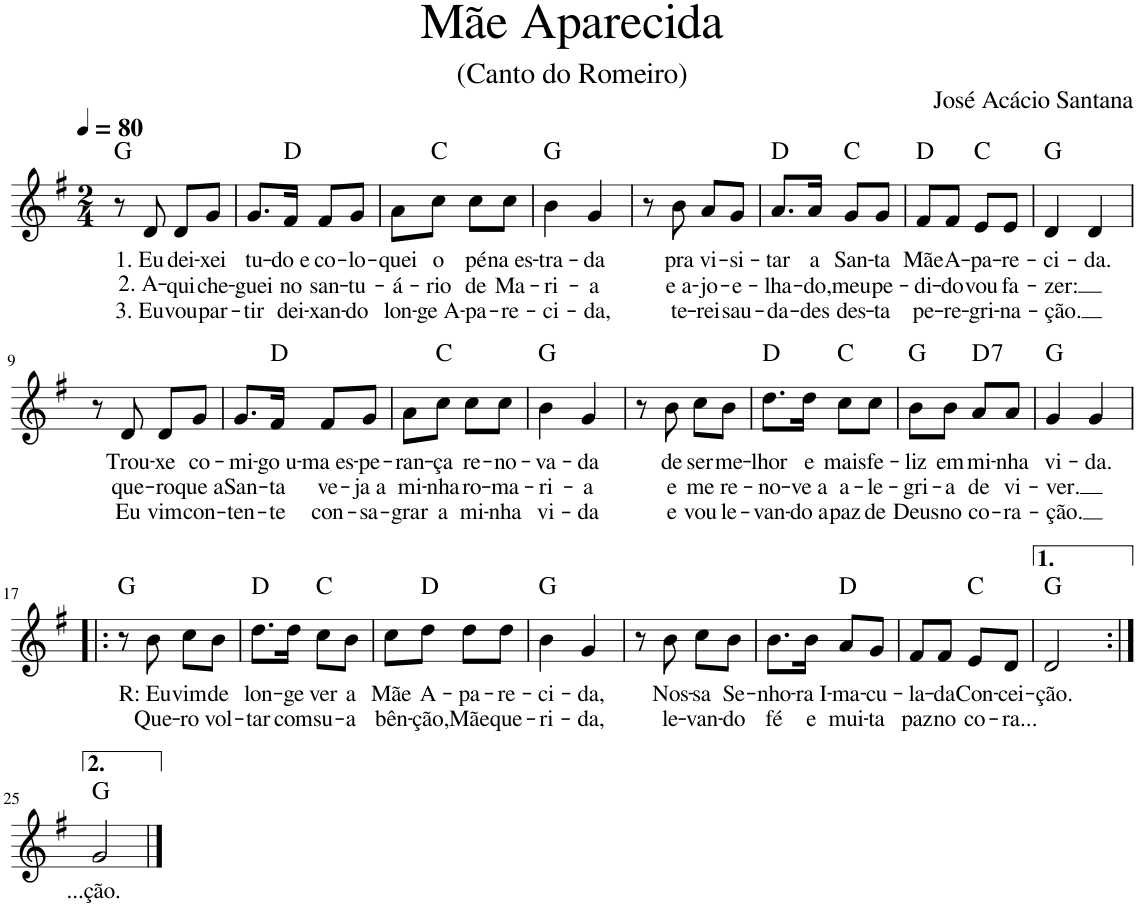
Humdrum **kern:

**kern	**text	**text	**text	**harte
*part1	*part1	*part1	*part1	*part1
*staff1	*staff1	*staff1	*staff1	*
*I"Voz	*	*	*	*
*I'Vo.	*	*	*	*
*clefG2	*	*	*	*
*k[f#]	*	*	*	*
*M2/4	*	*	*	*
*MM80	*	*	*	*
=1	=1	=1	=1	=1
8r	.	.	.	G:maj
!	!LO:LY:b	!LO:LY:b	!LO:LY:b	!
8d/	1. Eu	2. A-	3. Eu	.
!	!LO:LY:b	!LO:LY:b	!LO:LY:b	!
8d/L	dei-	-qui	vou	.
!	!LO:LY:b	!LO:LY:b	!LO:LY:b	!
8g/J	-xei	che-	par-	.
=2	=2	=2	=2	=2
!	!LO:LY:b	!LO:LY:b	!LO:LY:b	!
8.g/L	tu-	-guei	-tir	.
!	!LO:LY:b	!LO:LY:b	!LO:LY:b	!
16f#/Jk	-do e	no	dei-	D:maj
!	!LO:LY:b	!LO:LY:b	!LO:LY:b	!
8f#/L	co-	san-	-xan-	.
!	!LO:LY:b	!LO:LY:b	!LO:LY:b	!
8g/J	-lo-	-tu-	-do	.
=3	=3	=3	=3	=3
!	!LO:LY:b	!LO:LY:b	!LO:LY:b	!
8a\L	-quei	-á-	lon-	.
!	!LO:LY:b	!LO:LY:b	!LO:LY:b	!
8cc\J	o	-rio	-ge A-	C:maj
!	!LO:LY:b	!LO:LY:b	!LO:LY:b	!
8cc\L	pé	de	-pa-	.
!	!LO:LY:b	!LO:LY:b	!LO:LY:b	!
8cc\J	na es-	Ma-	-re-	.
=4	=4	=4	=4	=4
!	!LO:LY:b	!LO:LY:b	!LO:LY:b	!
4b\	-tra-	-ri-	-ci-	G:maj
!	!LO:LY:b	!LO:LY:b	!LO:LY:b	!
4g/	-da	-a	-da,	.
=5	=5	=5	=5	=5
8r	.	.	.	.
!	!LO:LY:b	!LO:LY:b	!LO:LY:b	!
8b\	pra	e a-	te-	.
!	!LO:LY:b	!LO:LY:b	!LO:LY:b	!
8a/L	vi-	-jo-	-rei	.
!	!LO:LY:b	!LO:LY:b	!LO:LY:b	!
8g/J	-si-	-e-	sau-	.
=6	=6	=6	=6	=6
!	!LO:LY:b	!LO:LY:b	!LO:LY:b	!
8.a/L	-tar	-lha-	-da-	D:maj
!	!LO:LY:b	!LO:LY:b	!LO:LY:b	!
16a/Jk	a	-do,	-des	.
!	!LO:LY:b	!LO:LY:b	!LO:LY:b	!
8g/L	San-	meu	des-	C:maj
!	!LO:LY:b	!LO:LY:b	!LO:LY:b	!
8g/J	-ta	pe-	-ta	.
=7	=7	=7	=7	=7
!	!LO:LY:b	!LO:LY:b	!LO:LY:b	!
8f#/L	Mãe	-di-	pe-	D:maj
!	!LO:LY:b	!LO:LY:b	!LO:LY:b	!
8f#/J	A-	-do	-re-	.
!	!LO:LY:b	!LO:LY:b	!LO:LY:b	!
8e/L	-pa-	vou	-gri-	C:maj
!	!LO:LY:b	!LO:LY:b	!LO:LY:b	!
8e/J	-re-	fa-	-na-	.
=8	=8	=8	=8	=8
!	!LO:LY:b	!LO:LY:b	!LO:LY:b	!
4d/	-ci-	-zer:	-ção.	G:maj
!	!LO:LY:b	!	!	!
4d/	-da.	.	.	.
!!LO:LB:g=z
=9	=9	=9	=9	=9
8r	.	.	.	.
!	!LO:LY:b	!LO:LY:b	!LO:LY:b	!
8d/	Trou-	que-	Eu	.
!	!LO:LY:b	!LO:LY:b	!LO:LY:b	!
8d/L	-xe	-ro	vim	.
!	!LO:LY:b	!LO:LY:b	!LO:LY:b	!
8g/J	co-	que a	con-	.
=10	=10	=10	=10	=10
!	!LO:LY:b	!LO:LY:b	!LO:LY:b	!
8.g/L	-mi-	San-	-ten-	.
!	!LO:LY:b	!LO:LY:b	!LO:LY:b	!
16f#/Jk	-go u-	-ta	-te	D:maj
!	!LO:LY:b	!LO:LY:b	!LO:LY:b	!
8f#/L	-ma es-	ve-	con-	.
!	!LO:LY:b	!LO:LY:b	!LO:LY:b	!
8g/J	-pe-	-ja a	-sa-	.
=11	=11	=11	=11	=11
!	!LO:LY:b	!LO:LY:b	!LO:LY:b	!
8a\L	-ran-	mi-	-grar	.
!	!LO:LY:b	!LO:LY:b	!LO:LY:b	!
8cc\J	-ça	-nha	a	C:maj
!	!LO:LY:b	!LO:LY:b	!LO:LY:b	!
8cc\L	re-	ro-	mi-	.
!	!LO:LY:b	!LO:LY:b	!LO:LY:b	!
8cc\J	-no-	-ma-	-nha	.
=12	=12	=12	=12	=12
!	!LO:LY:b	!LO:LY:b	!LO:LY:b	!
4b\	-va-	-ri-	vi-	G:maj
!	!LO:LY:b	!LO:LY:b	!LO:LY:b	!
4g/	-da	-a	-da	.
=13	=13	=13	=13	=13
8r	.	.	.	.
!	!LO:LY:b	!LO:LY:b	!LO:LY:b	!
8b\	de	e	e	.
!	!LO:LY:b	!LO:LY:b	!LO:LY:b	!
8cc\L	ser	me	vou	.
!	!LO:LY:b	!LO:LY:b	!LO:LY:b	!
8b\J	me-	re-	le-	.
=14	=14	=14	=14	=14
!	!LO:LY:b	!LO:LY:b	!LO:LY:b	!
8.dd\L	-lhor	-no-	-van-	D:maj
!	!LO:LY:b	!LO:LY:b	!LO:LY:b	!
16dd\Jk	e	-ve a	-do a	.
!	!LO:LY:b	!LO:LY:b	!LO:LY:b	!
8cc\L	mais	a-	paz	C:maj
!	!LO:LY:b	!LO:LY:b	!LO:LY:b	!
8cc\J	fe-	-le-	de	.
=15	=15	=15	=15	=15
!	!LO:LY:b	!LO:LY:b	!LO:LY:b	!
8b\L	-liz	-gri-	Deus	G:maj
!	!LO:LY:b	!LO:LY:b	!LO:LY:b	!
8b\J	em	-a	no	.
!	!LO:LY:b	!LO:LY:b	!LO:LY:b	!LO:H:kt=7
8a/L	mi-	de	co-	D:7
!	!LO:LY:b	!LO:LY:b	!LO:LY:b	!
8a/J	-nha	vi-	-ra-	.
=16	=16	=16	=16	=16
!	!LO:LY:b	!LO:LY:b	!LO:LY:b	!
4g/	vi-	-ver.	-ção.	G:maj
!	!LO:LY:b	!	!	!
4g/	-da.	.	.	.
!!LO:LB:g=z
=17!|:	=17!|:	=17!|:	=17!|:	=17!|:
8r	.	.	.	G:maj
!	!LO:LY:b	!LO:LY:b	!	!
8b\	R: Eu	Que-	.	.
!	!LO:LY:b	!LO:LY:b	!	!
8cc\L	vim	-ro	.	.
!	!LO:LY:b	!LO:LY:b	!	!
8b\J	de	vol-	.	.
=18	=18	=18	=18	=18
!	!LO:LY:b	!LO:LY:b	!	!
8.dd\L	lon-	-tar	.	D:maj
!	!LO:LY:b	!LO:LY:b	!	!
16dd\Jk	-ge	com	.	.
!	!LO:LY:b	!LO:LY:b	!	!
8cc\L	ver	su-	.	C:maj
!	!LO:LY:b	!LO:LY:b	!	!
8b\J	a	-a	.	.
=19	=19	=19	=19	=19
!	!LO:LY:b	!LO:LY:b	!	!
8cc\L	Mãe	bên-	.	.
!	!LO:LY:b	!LO:LY:b	!	!
8dd\J	A-	-ção,	.	D:maj
!	!LO:LY:b	!LO:LY:b	!	!
8dd\L	-pa-	Mãe	.	.
!	!LO:LY:b	!LO:LY:b	!	!
8dd\J	-re-	que-	.	.
=20	=20	=20	=20	=20
!	!LO:LY:b	!LO:LY:b	!	!
4b\	-ci-	-ri-	.	G:maj
!	!LO:LY:b	!LO:LY:b	!	!
4g/	-da,	-da,	.	.
=21	=21	=21	=21	=21
8r	.	.	.	.
!	!LO:LY:b	!LO:LY:b	!	!
8b\	Nos-	le-	.	.
!	!LO:LY:b	!LO:LY:b	!	!
8cc\L	-sa	-van-	.	.
!	!LO:LY:b	!LO:LY:b	!	!
8b\J	Se-	-do	.	.
=22	=22	=22	=22	=22
!	!LO:LY:b	!LO:LY:b	!	!
8.b\L	-nho-	fé	.	.
!	!LO:LY:b	!LO:LY:b	!	!
16b\Jk	-ra I-	e	.	.
!	!LO:LY:b	!LO:LY:b	!	!
8a/L	-ma-	mui-	.	D:maj
!	!LO:LY:b	!LO:LY:b	!	!
8g/J	-cu-	-ta	.	.
=23	=23	=23	=23	=23
!	!LO:LY:b	!LO:LY:b	!	!
8f#/L	-la-	paz	.	.
!	!LO:LY:b	!LO:LY:b	!	!
8f#/J	-da	no	.	.
!	!LO:LY:b	!LO:LY:b	!	!
8e/L	Con-	co-	.	C:maj
!	!LO:LY:b	!LO:LY:b	!	!
8d/J	-cei-	-ra...	.	.
=24	=24	=24	=24	=24
!	!LO:LY:b	!	!	!
2d/	-ção.	.	.	G:maj
!!LO:LB:g=z
=25:|!	=25:|!	=25:|!	=25:|!	=25:|!
!	!LO:LY:b	!	!	!
2g/	...ção.	.	.	G:maj
==	==	==	==	==
*-	*-	*-	*-	*-
